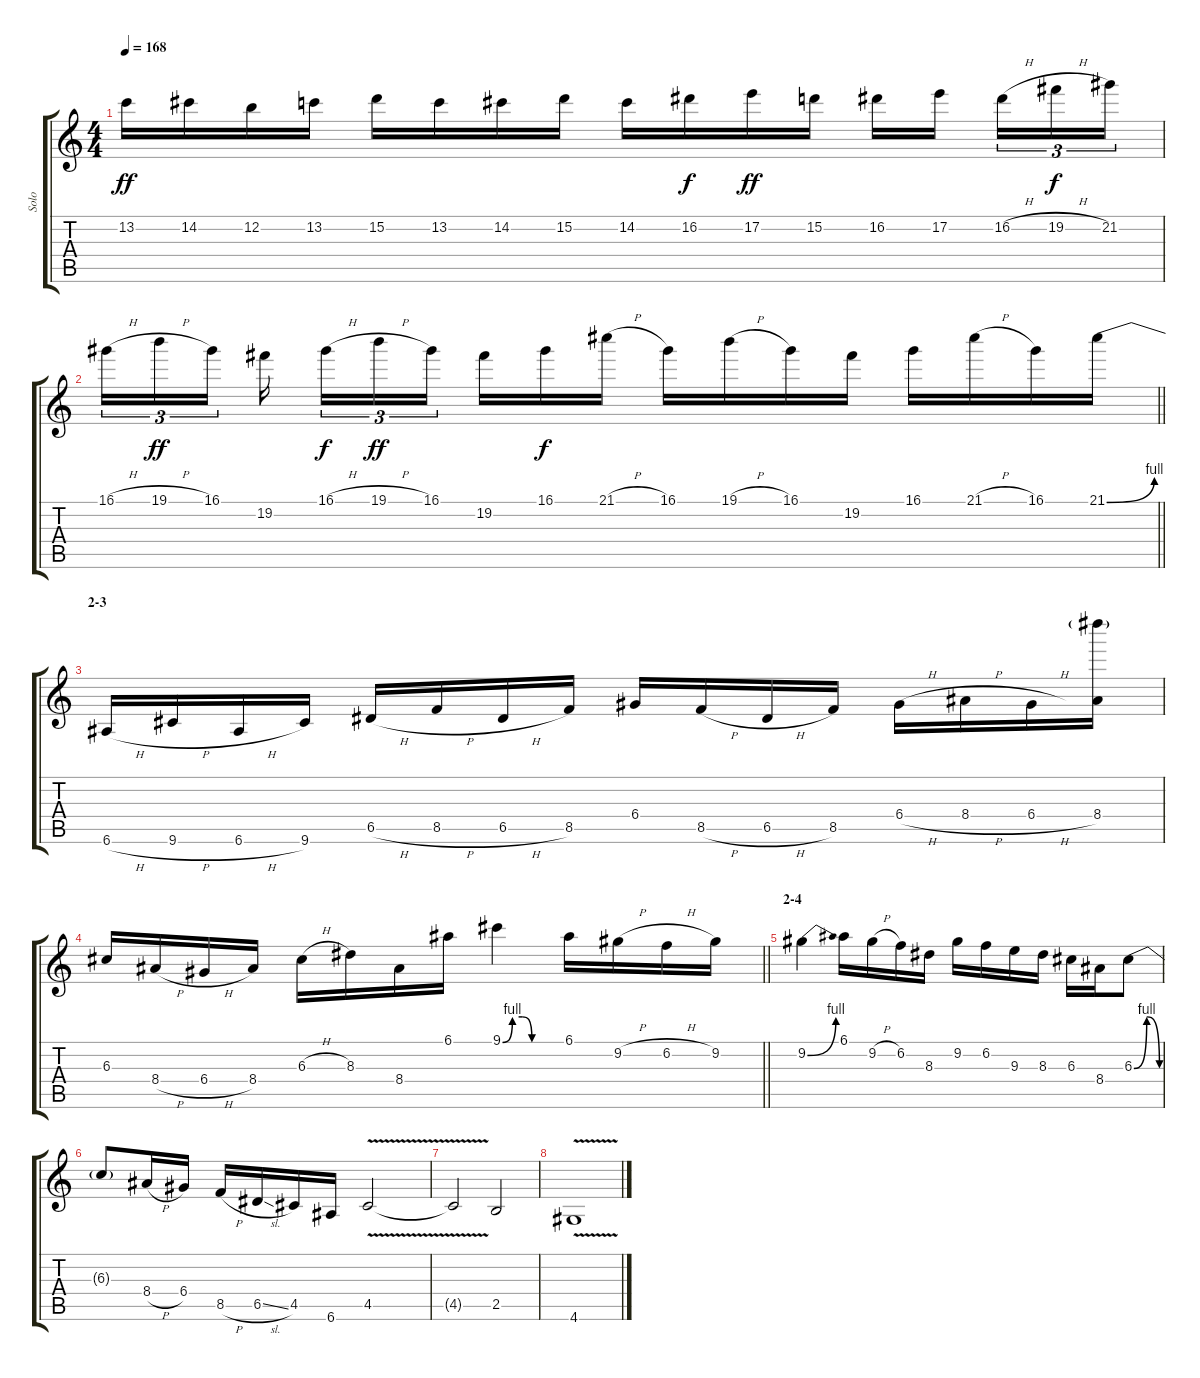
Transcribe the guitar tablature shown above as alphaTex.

\track ("Solo" "Solo") {instrument overdrivenguitar}
\staff {score tabs}
\tuning (E4 B3 G3 D3 A2 E2) {hide}
\ts (4 4)
\tempo 168
\clef g2
\ks c
13.2.16{dy ff} 14.2.16 12.2.16 13.2.16 15.2.16 13.2.16 14.2.16 15.2.16 14.2.16 16.2.16{dy f} 17.2.16{dy ff} 15.2.16 16.2.16 17.2.16{beam splitsecondary} 16.2{h}.16{tu (3 2)} 19.2{h}.16{tu (3 2) dy f} 21.2.16{tu (3 2)} |
\barLineRight lightlight
16.1{h}.16{tu (3 2)} 19.1{h}.16{tu (3 2) dy ff} 16.1.16{tu (3 2) beam splitsecondary} 19.2.16{beam splitsecondary} 16.1{h}.16{tu (3 2) dy f} 19.1{h}.16{tu (3 2) dy ff} 16.1.16{tu (3 2) beam splitsecondary} 19.2.16 16.1.16{dy f} 21.1{h}.16 16.1.16 19.1{h}.16 16.1.16 19.2.16 16.1.16 21.1{h}.16 16.1.16 21.1{be (bend 0 0 60 4)}.16 |
\section ("" "2-3")
6.6{h}.16 9.6{h}.16 6.6{h}.16 9.6.16 6.5{h}.16 8.5{h}.16 6.5{h}.16 8.5.16 6.4.16 8.5{h}.16 6.5{h}.16 8.5.16 6.4{h}.16 8.4{h}.16 6.4{h}.16 (21.1{t} 8.4).16 |
\barLineRight lightlight
6.3.16 8.4{h}.16 6.4{h}.16 8.4.16 6.3{h}.16 8.3.16 8.4.16 6.1.16 9.1{be (custom 0 0 10 4 20 4 30 0 60 0)}.4 6.1.16 9.2{h}.16 6.2{h}.16 9.2.16 |
\section ("" "2-4")
9.2{be (bend 0 0 60 4)}.4 6.1.16 9.2{h}.16 6.2.16 8.3.16 9.2.16 6.2.16 9.3.16 8.3.16 6.3.16 8.4.16 6.3{be (bendrelease 0 0 30 4 30 4 60 0)}.8 |
6.3{t}.8 8.4{h}.16 6.4.16 8.5{h}.16 6.5{sl}.16 4.5.16 6.6.16 4.5{v}.2 |
4.5{v t}.2 2.5.2 |
4.6{v}.1
